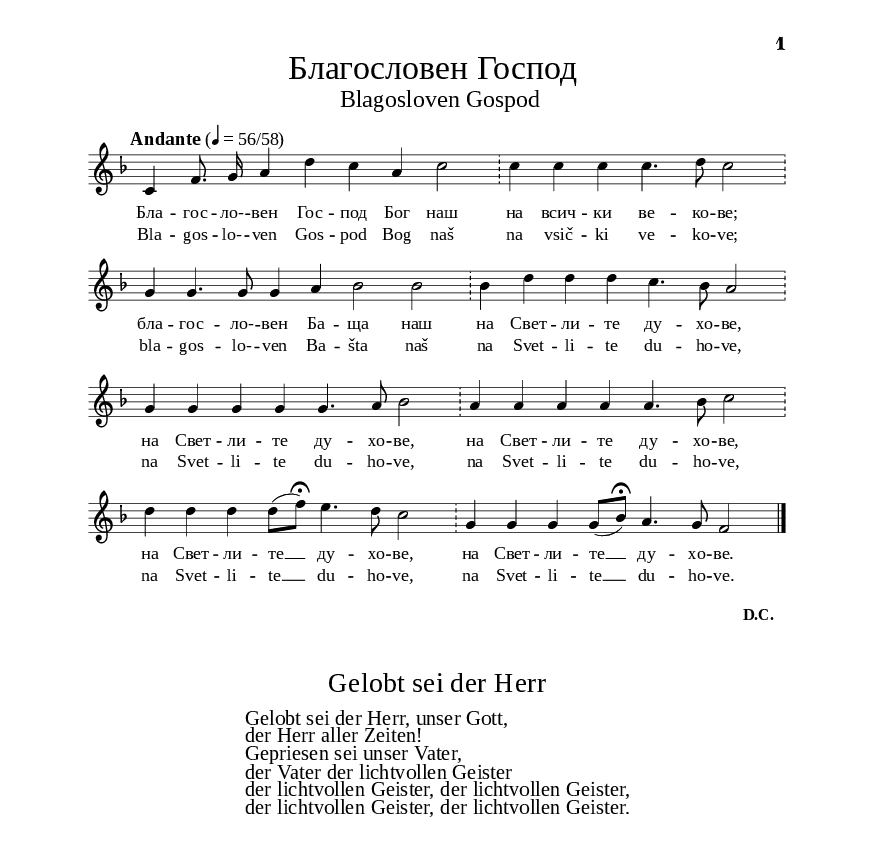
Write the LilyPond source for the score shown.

\version "2.24.3"

% include paper part and global functions
\include "include/globals.ily"

\bookpart {




  \label #'ref040
  \tocItem \markup "Благословен Господ – Blagosloven Gospod"
  \include "include/bookpart-paper.ily"
  \score {
    \include "include/score-layout.ily"

    \new Voice \absolute {
      \clef treble
      \omit Score.TimeSignature
      \cadenzaOn % allows custom bar lines
      \key f \major
      \tempoFunc "Andante" 4 "56/58"
      \autoBeamOff
      c'4 f'8. g'16 a'4 d'' c'' a' c''2 \bar"!" c''4 c'' c'' c''4. d''8 c''2 \bar"!" \break
      g'4 g'4. g'8 g'4 a' bes'2 bes' \bar"!" bes'4 d'' d'' d'' c''4. bes'8 a'2 \bar"!" \break
      g'4 g' g' g' g'4. a'8 bes'2 \bar"!" a'4 a' a' a' a'4. bes'8 c''2 \bar"!" \break
      d''4 d'' d'' d''8 ([f'']) \fermata e''4. d''8 c''2 \bar"!" g'4 g' g' g'8 ([ bes' ]) \fermata a'4. g'8 f'2 \bar "|."
    }
    \addlyrics {
      Бла -- гос --
      "ло-" -- вен Гос -- под Бог наш на всич -- ки ве
      -- ко -- ве; бла -- гос -- "ло-" -- вен Ба -- ща наш
      на Свет -- ли -- те ду -- хо -- ве, на Свет --
      ли -- те ду -- хо -- ве, на Свет -- ли -- те ду
      -- хо -- ве, на Свет -- ли -- те __ ду -- хо -- ве,
      на Свет -- ли -- те __ ду -- хо -- ве.}


      \addlyrics {
        Bla -- gos --
        "lo-" -- ven Gos -- pod Bog naš na vsič -- ki ve
        -- ko -- ve; bla -- gos -- "lo-" -- ven Ba -- šta naš
        na Svet -- li -- te du -- ho -- ve, na Svet --
        li -- te du -- ho -- ve, na Svet -- li -- te du
        -- ho -- ve, na Svet -- li -- te __ du -- ho -- ve,
        na Svet -- li -- te __ du -- ho -- ve.}

        \header {
          title = \titleFunc "Благословен Господ "" Blagosloven Gospod"
        }

        \midi{}

      } % score

       \markup \empty-one

      \markup \dc-one "D.C."

       \markup \empty-two

      % include foreign translation(s) of the song
      \version "2.24.3"

\markup \fill-line { \fontsize #deTitleFontSize "Gelobt sei der Herr" }
\markup \null
\markup \null
\markup \abs-fontsize #10 {
  \hspace #20
  \override #`(baseline-skip . ,deCoupletBaselineSkip)

  \column {

    \line { " "Gelobt sei der Herr, unser Gott,}

    \line { " "der Herr aller Zeiten!}

    \line { " "Gepriesen sei unser Vater,}

    \line { " "der Vater der lichtvollen Geister}

    \line { " "der lichtvollen Geister, der lichtvollen Geister,  }
    \line { " "der lichtvollen Geister, der lichtvollen Geister.  }

  }
}




    } % bookpart
